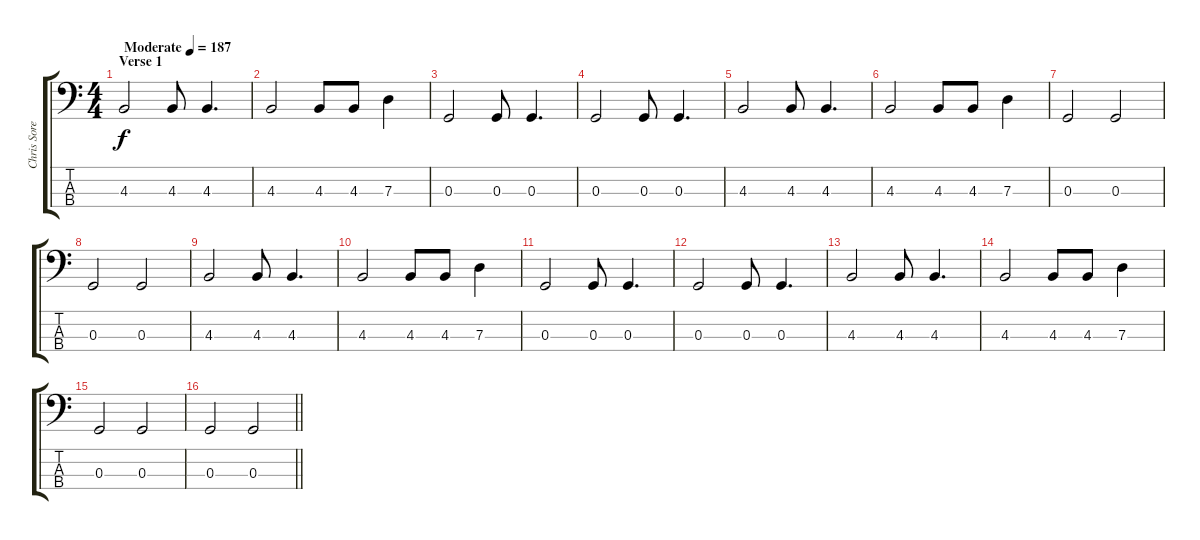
\track ("Chris Sorenson" "Chris Sore") {instrument electricbassfinger}
\staff {score tabs}
\tuning (F2 C2 G1 D1) {hide}
\ts (4 4)
\section ("" "Verse 1")
\tempo (187 "Moderate")
\clef f4
\ks c
4.3.2{dy f instrument electricbassfinger} 4.3.8 4.3.4{d} |
4.3.2 4.3.8 4.3.8 7.3.4 |
0.3.2 0.3.8 0.3.4{d} |
0.3.2 0.3.8 0.3.4{d} |
4.3.2 4.3.8 4.3.4{d} |
4.3.2 4.3.8 4.3.8 7.3.4 |
0.3.2 0.3.2 |
0.3.2 0.3.2 |
4.3.2 4.3.8 4.3.4{d} |
4.3.2 4.3.8 4.3.8 7.3.4 |
0.3.2 0.3.8 0.3.4{d} |
0.3.2 0.3.8 0.3.4{d} |
4.3.2 4.3.8 4.3.4{d} |
4.3.2 4.3.8 4.3.8 7.3.4 |
0.3.2 0.3.2 |
\barLineRight lightlight
0.3.2 0.3.2
